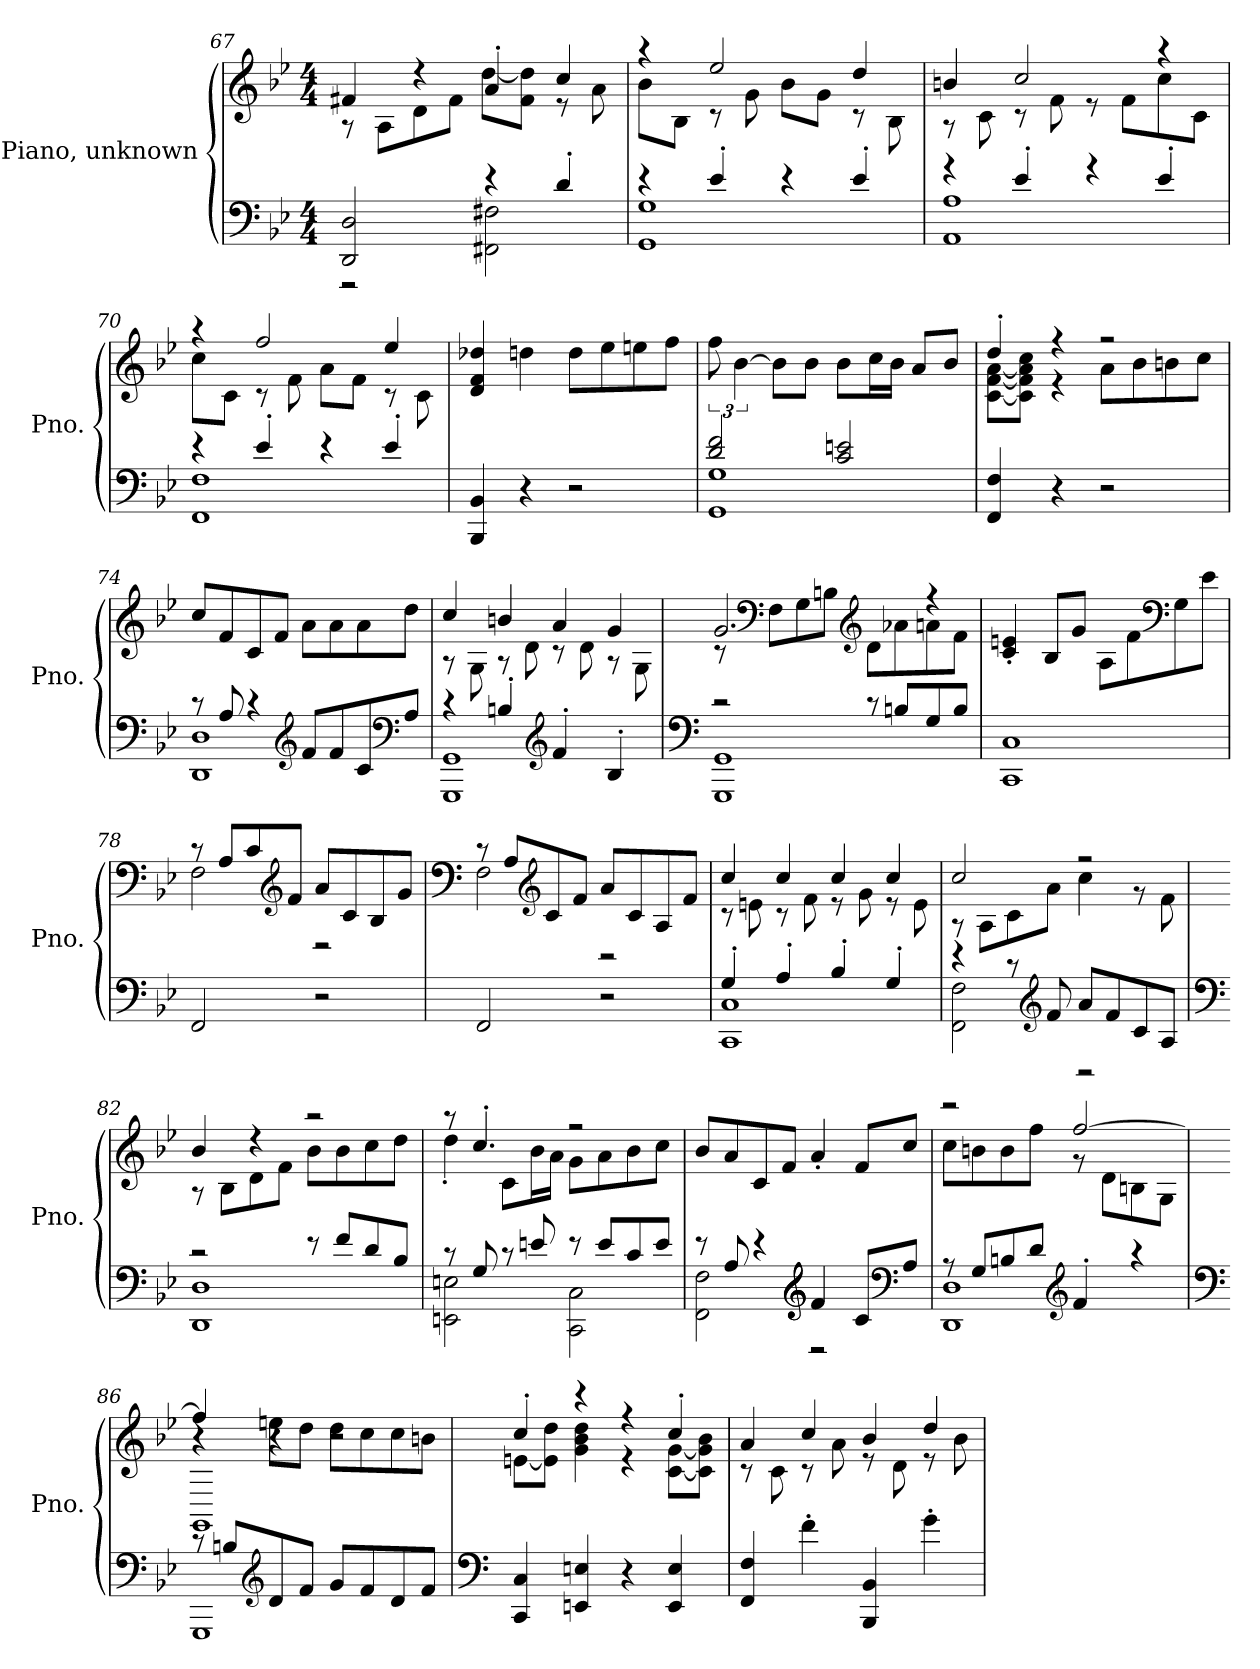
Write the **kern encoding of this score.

**kern	**kern
*part1	*part1
*staff2	*staff1
*I"Piano, unknown	*
*I'Pno.	*
!!LO:LB:g=z
*clefF4	*clefG2
*k[b-e-]	*k[b-e-]
*M4/4	*M4/4
=67	=67
*^	*^
2DD/ 2D/	2r	4f#X/	8r
.	.	.	8A\L
.	.	4r	8d\
.	.	.	8f#\J
4r	2FF#X\ 2F#X\	4a'/	[8dd\L
.	.	.	8f#\ 8dd\]J
4d'/	.	4cc/	8r
.	.	.	8a\
=68	=68	=68	=68
4r	1GG 1G	4r	8b-\L
.	.	.	8B-\J
4e-'/	.	2ee-/	8r
.	.	.	8g\
4r	.	.	8b-\L
.	.	.	8g\J
4e-'/	.	4dd/	8r
.	.	.	8B-\
=69	=69	=69	=69
4r	1AA 1A	4bn/	8r
.	.	.	8c\
4e-'/	.	2cc/	8r
.	.	.	8f\
4r	.	.	8r
.	.	.	8f\L
4e-'/	.	4r	8cc\
.	.	.	8c\J
=70	=70	=70	=70
4r	1FF 1F	4r	8cc\L
.	.	.	8c\J
4e-'/	.	2ff/	8r
.	.	.	8f\
4r	.	.	8a\L
.	.	.	8f\J
4e-'/	.	4ee-/	8r
.	.	.	8c\
*v	*v	*	*
*	*v	*v
=71	=71
4BBB-/ 4BB-/	4d/ 4f/ 4dd-X/
4r	4ddn\
2r	8dd\L
.	8ee-\
.	8een\
.	8ff\J
!!LO:LB:g=z
=72	=72
*^	*
2d/ 2f/	1GG 1G	12ff\
.	.	[6b-\
.	.	8b-\L]
.	.	8b-\J
2c/ 2en/	.	8b-\L
.	.	16cc\L
.	.	16b-\JJ
.	.	8a/L
.	.	8b-/J
*v	*v	*
=73	=73
*	*^
4FF/ 4F/	4dd'/	[8c\ [8f\ [8a\L
.	.	8c\] 8f\] 8a\] 8cc\J
4r	4r	4r
2r	2r	8a\L
.	.	8b-\
.	.	8bn\
.	.	8cc\J
*	*v	*v
=74	=74
*^	*
8r	1DD 1D	8cc/L
8A/	.	8f/
4r	.	8c/
.	.	8f/J
*clefG2	*	*
8f/L	.	8a\L
8f/	.	8a\
8c/	.	8a\
*clefF4	*	*
8A/J	.	8dd\J
=75	=75	=75
*	*	*^
4r	1GGG 1GG	4cc/	8r
.	.	.	8G\
4Bn'/	.	4bn/	8r
.	.	.	8d\
*clefG2	*	*	*
4f'/	.	4a/	8r
.	.	.	8d\
4B'/	.	4g/	8r
.	.	.	8G\
!!LO:PB:g=z	!!
=76	=76	=76	=76
*clefF4	*	*	*
2r	1GGG 1GG	2.g/	8r
*	*	*clefF4	*
.	.	.	8F\L
.	.	.	8G\
.	.	.	8Bn\J
*	*	*clefG2	*
8r	.	.	8d\L
8Bn/L	.	.	8a-X\
8G/	.	4r	8an\
8B/J	.	.	8f\J
*v	*v	*	*
*	*v	*v
=77	=77
1CC 1C	4c/' 4en/'
.	8B-/L
.	8g/J
.	8A\L
.	8f\
*	*clefF4
.	8G\
.	8e\J
=78	=78
*	*^
2FF/	8r	2F\
.	8A/L	.
.	8c/	.
*	*clefG2	*
.	8f/J	.
2r	8a/L	2r
.	8c/	.
.	8B-/	.
.	8g/J	.
!!LO:LB:g=z	!!
=79	=79	=79
*	*clefF4	*
2FF/	8r	2F\
.	8A/L	.
*	*clefG2	*
.	8c/	.
.	8f/J	.
2r	8a/L	2r
.	8c/	.
.	8A/	.
.	8f/J	.
=80	=80	=80
*^	*	*
4G'/	1CC 1C	4cc/	8r
.	.	.	8en\
4A'/	.	4cc/	8r
.	.	.	8f\
4B-'/	.	4cc/	8r
.	.	.	8g\
4G'/	.	4cc/	8r
.	.	.	8e\
=81	=81	=81	=81
4r	2FF\ 2F\	2cc/	8r
.	.	.	8A\L
8r	.	.	8c\
*clefG2	*	*	*
8f/	.	.	8a\J
8a/L	2r	2r	4cc\
8f/	.	.	.
8c/	.	.	8r
8A/J	.	.	8f\
=82	=82	=82	=82
*clefF4	*	*	*
2r	1DD 1D	4b-/	8r
.	.	.	8B-\L
.	.	4r	8d\
.	.	.	8f\J
8r	.	2r	8b-\L
8f/L	.	.	8b-\
8d/	.	.	8cc\
8B-/J	.	.	8dd\J
!!LO:LB:g=z	!!
=83	=83	=83	=83
8r	2EEn\ 2En\	8r	4dd'\
8G/	.	4.cc'/	.
8r	.	.	8c\L
8en/	.	.	16b-\L
.	.	.	16a\JJ
8r	2CC\ 2C\	2r	8g\L
8e/L	.	.	8a\
8c/	.	.	8b-\
8e/J	.	.	8cc\J
*	*	*v	*v
=84	=84	=84
8r	2FF\ 2F\	8b-/L
8A/	.	8a/
4r	.	8c/
.	.	8f/J
*clefG2	*	*
4f/	2r	4a'/
8c/L	.	8f/L
*clefF4	*	*
8A/J	.	8cc/J
=85	=85	=85
*	*	*^
8r	1DD 1D	2r	8cc\L
8G/L	.	.	8bn\
8Bn/	.	.	8b\
8d/J	.	.	8ff\J
*clefG2	*	*	*
4f'/	.	[2ff/	8r
.	.	.	8d\L
4r	.	.	8Bn\
.	.	.	8G\J
*	*	*v	*v
!!LO:LB:g=z
=86	=86	=86
*clefF4	*	*
*	*	*^
*	*	*	*^
8r	1GGG	4ff/]	4r	1GG
8Bn/L	.	.	.	.
*clefG2	*	*	*	*
8d/	.	4r	8een\L	.
8f/J	.	.	8dd\J	.
8g/L	.	2r	8dd\L	.
8f/	.	.	8cc\	.
8d/	.	.	8cc\	.
8f/J	.	.	8bn\J	.
*v	*v	*	*	*
*	*v	*v	*v
=87	=87
*clefF4	*
*	*^
4CC/ 4C/	4cc'/	[8en\L
.	.	8e\] 8dd\J
4EEn/ 4En/	4r	4g\ 4b-\ 4dd\
4r	4r	4r
4EE/ 4E/	4cc'/	[8c\ [8g\L
.	.	8c\] 8g\] 8b-\J
=88	=88	=88
4FF/ 4F/	4a/	8r
.	.	8c\
4f'\	4cc/	8r
.	.	8a\
4BBB-/ 4BB-/	4b-/	8r
.	.	8d\
4g'\	4dd/	8r
.	.	8b-\
*	*v	*v
=	=
*-	*-
